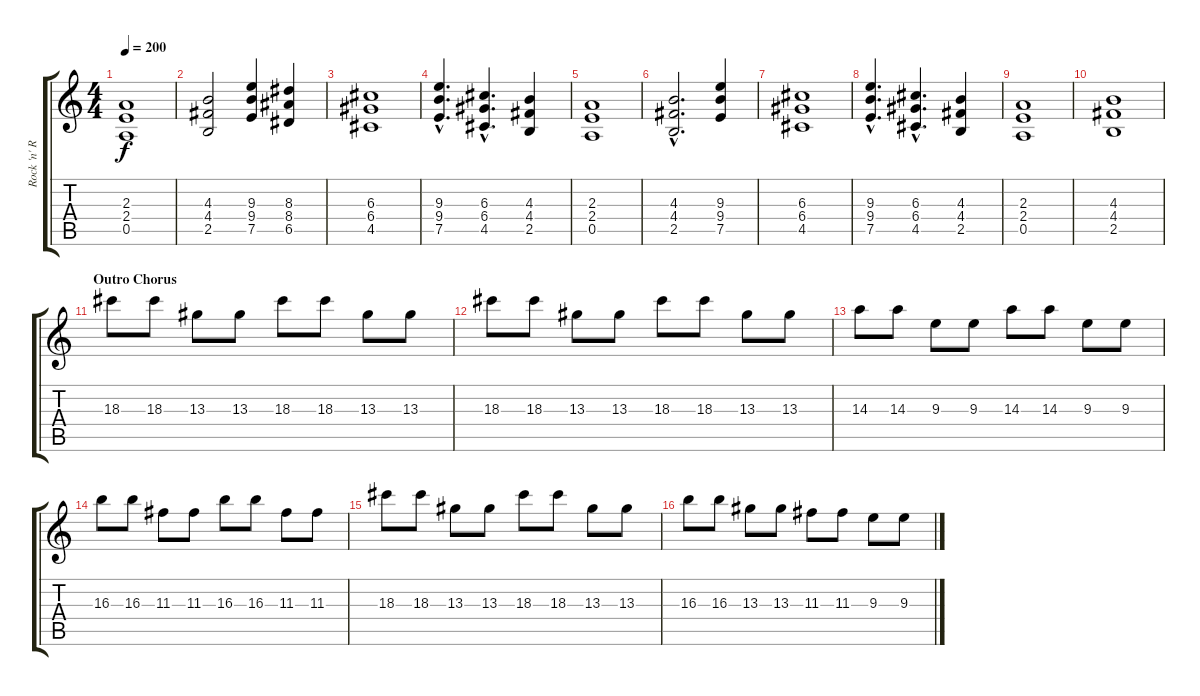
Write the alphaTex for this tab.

\track ("Rock 'n' Rolf" "Rock 'n' R") {instrument distortionguitar}
\staff {score tabs}
\tuning (E4 B3 G3 D3 A2 E2) {hide}
\ts (4 4)
\tempo 200
\clef g2
\ks c
(2.3 2.4 0.5).1{dy f} |
(4.3 4.4 2.5).2 (9.3 9.4 7.5).4 (8.3 8.4 6.5).4 |
(6.3 6.4 4.5).1 |
(9.3{hac} 9.4{hac} 7.5{hac}).4{d} (6.3{hac} 6.4{hac} 4.5{hac}).4{d} (4.3 4.4 2.5).4 |
(2.3 2.4 0.5).1 |
(4.3{hac} 4.4{hac} 2.5{hac}).2{d} (9.3 9.4 7.5).4 |
(6.3 6.4 4.5).1 |
(9.3{hac} 9.4{hac} 7.5{hac}).4{d} (6.3{hac} 6.4{hac} 4.5{hac}).4{d} (4.3 4.4 2.5).4 |
(2.3 2.4 0.5).1 |
(4.3 4.4 2.5).1 |
\section ("" "Outro Chorus")
18.3.8 18.3.8 13.3.8 13.3.8 18.3.8 18.3.8 13.3.8 13.3.8 |
18.3.8 18.3.8 13.3.8 13.3.8 18.3.8 18.3.8 13.3.8 13.3.8 |
14.3.8 14.3.8 9.3.8 9.3.8 14.3.8 14.3.8 9.3.8 9.3.8 |
16.3.8 16.3.8 11.3.8 11.3.8 16.3.8 16.3.8 11.3.8 11.3.8 |
18.3.8 18.3.8 13.3.8 13.3.8 18.3.8 18.3.8 13.3.8 13.3.8 |
16.3.8 16.3.8 13.3.8 13.3.8 11.3.8 11.3.8 9.3.8 9.3.8
